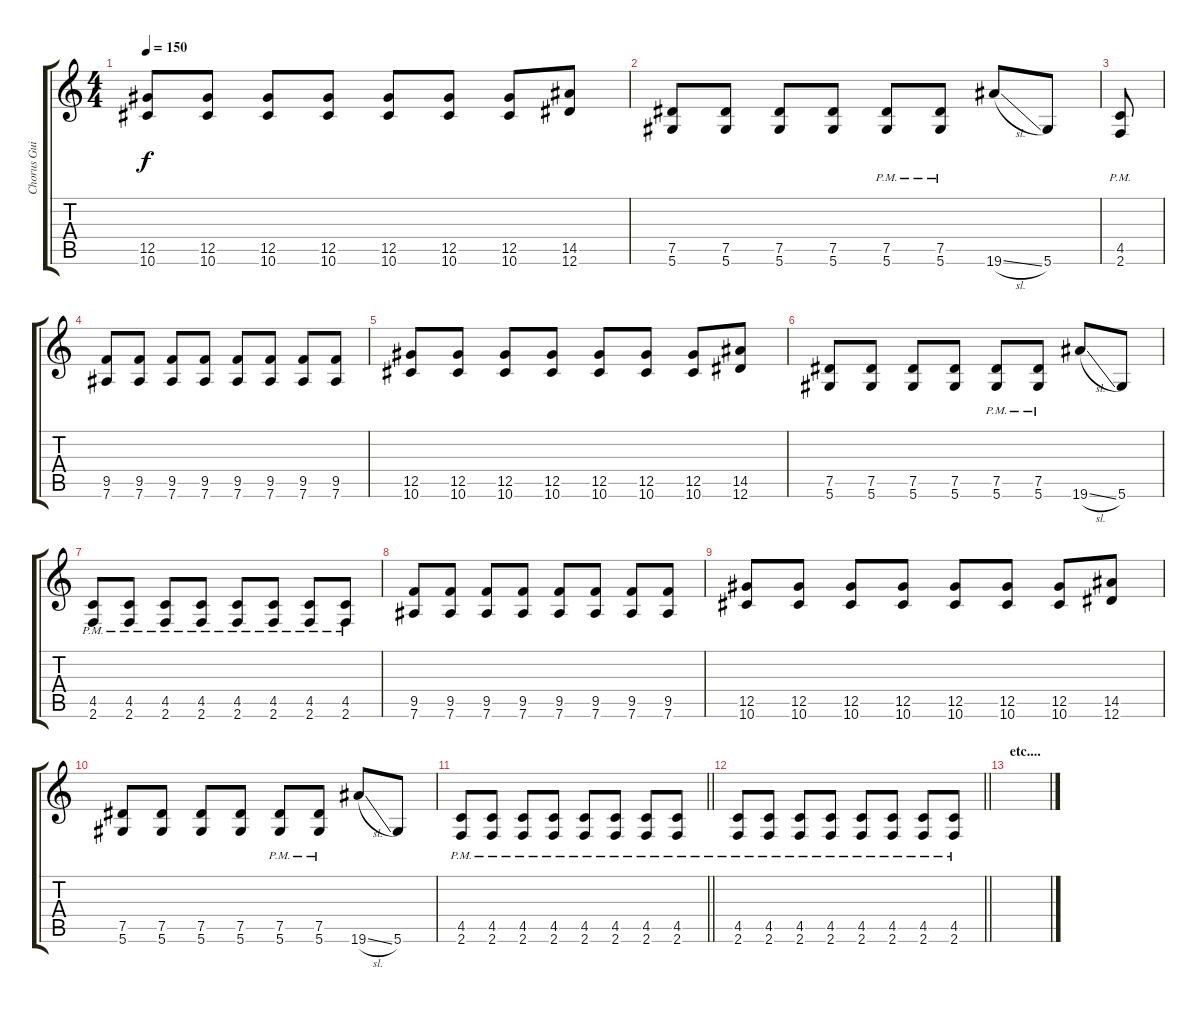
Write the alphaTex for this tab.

\track ("Chorus Guitar" "Chorus Gui") {instrument overdrivenguitar}
\staff {score tabs}
\tuning (Eb4 Bb3 Gb3 Db3 Ab2 Eb2) {hide}
\ts (4 4)
\tempo 150
\clef g2
\ks c
(12.5 10.6).8{dy f} (12.5 10.6).8 (12.5 10.6).8 (12.5 10.6).8 (12.5 10.6).8 (12.5 10.6).8 (12.5 10.6).8 (14.5 12.6).8 |
(7.5 5.6).8 (7.5 5.6).8 (7.5 5.6).8 (7.5 5.6).8 (7.5{pm} 5.6{pm}).8 (7.5{pm} 5.6{pm}).8 19.6{sl}.8 5.6.8 |
(4.5{pm} 2.6{pm}).8 |
(9.5 7.6).8 (9.5 7.6).8 (9.5 7.6).8 (9.5 7.6).8 (9.5 7.6).8 (9.5 7.6).8 (9.5 7.6).8 (9.5 7.6).8 |
(12.5 10.6).8 (12.5 10.6).8 (12.5 10.6).8 (12.5 10.6).8 (12.5 10.6).8 (12.5 10.6).8 (12.5 10.6).8 (14.5 12.6).8 |
(7.5 5.6).8 (7.5 5.6).8 (7.5 5.6).8 (7.5 5.6).8 (7.5{pm} 5.6{pm}).8 (7.5{pm} 5.6{pm}).8 19.6{sl}.8 5.6.8 |
(4.5{pm} 2.6{pm}).8 (4.5{pm} 2.6{pm}).8 (4.5{pm} 2.6{pm}).8 (4.5{pm} 2.6{pm}).8 (4.5{pm} 2.6{pm}).8 (4.5{pm} 2.6{pm}).8 (4.5{pm} 2.6{pm}).8 (4.5{pm} 2.6{pm}).8 |
(9.5 7.6).8 (9.5 7.6).8 (9.5 7.6).8 (9.5 7.6).8 (9.5 7.6).8 (9.5 7.6).8 (9.5 7.6).8 (9.5 7.6).8 |
(12.5 10.6).8 (12.5 10.6).8 (12.5 10.6).8 (12.5 10.6).8 (12.5 10.6).8 (12.5 10.6).8 (12.5 10.6).8 (14.5 12.6).8 |
(7.5 5.6).8 (7.5 5.6).8 (7.5 5.6).8 (7.5 5.6).8 (7.5{pm} 5.6{pm}).8 (7.5{pm} 5.6{pm}).8 19.6{sl}.8 5.6.8 |
\barLineRight lightlight
(4.5{pm} 2.6{pm}).8 (4.5{pm} 2.6{pm}).8 (4.5{pm} 2.6{pm}).8 (4.5{pm} 2.6{pm}).8 (4.5{pm} 2.6{pm}).8 (4.5{pm} 2.6{pm}).8 (4.5{pm} 2.6{pm}).8 (4.5{pm} 2.6{pm}).8 |
\barLineRight lightlight
(4.5{pm} 2.6{pm}).8 (4.5{pm} 2.6{pm}).8 (4.5{pm} 2.6{pm}).8 (4.5{pm} 2.6{pm}).8 (4.5{pm} 2.6{pm}).8 (4.5{pm} 2.6{pm}).8 (4.5{pm} 2.6{pm}).8 (4.5{pm} 2.6{pm}).8 |
\section ("" "etc....")
